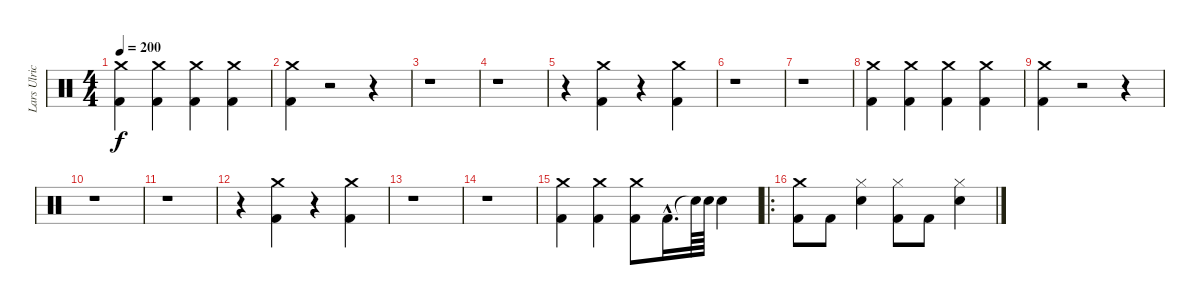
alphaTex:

\track ("Lars Ulrich" "Lars Ulric") {instrument percussion}
\staff {score}
\articulation defaults
\ts (4 4)
\tempo 200
\clef neutral
\ks c
("Kick (hit) 2" "Crash medium (hit)").4{dy f} ("Kick (hit) 2" "Crash medium (hit)").4 ("Kick (hit) 2" "Crash medium (hit)").4 ("Kick (hit) 2" "Crash medium (hit)").4 |
("Kick (hit) 2" "Crash medium (hit)").4 r.2 r.4 |
r.1 |
r.1 |
r.4 ("Kick (hit) 2" "Crash medium (hit)").4 r.4 ("Kick (hit) 2" "Crash medium (hit)").4 |
r.1 |
r.1 |
("Kick (hit) 2" "Crash medium (hit)").4 ("Kick (hit) 2" "Crash medium (hit)").4 ("Kick (hit) 2" "Crash medium (hit)").4 ("Kick (hit) 2" "Crash medium (hit)").4 |
("Kick (hit) 2" "Crash medium (hit)").4 r.2 r.4 |
r.1 |
r.1 |
r.4 ("Kick (hit) 2" "Crash medium (hit)").4 r.4 ("Kick (hit) 2" "Crash medium (hit)").4 |
r.1 |
r.1 |
("Kick (hit) 2" "Crash medium (hit)").4 ("Kick (hit) 2" "Crash medium (hit)").4 ("Kick (hit) 2" "Crash medium (hit)").8 "Kick (hit) 2"{hac}.16{d} "Snare (hit)"{t}.64 "Snare (hit) 2".64 "Snare (hit) 2".4 |
\ro
("Crash medium (hit)" "Kick (hit) 2").8 "Kick (hit) 2".8 ("Hi-Hat (closed)" "Snare (hit) 2").4 ("Hi-Hat (closed)" "Kick (hit) 2").8 "Kick (hit) 2".8 ("Snare (hit) 2" "Hi-Hat (closed)").4
